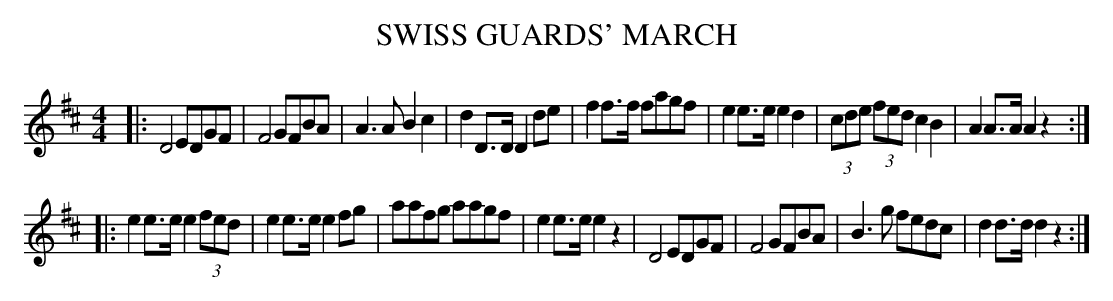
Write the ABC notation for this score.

X:1
T: SWISS GUARDS' MARCH
M: 4/4
L: 1/8
K: D
|:\
D4 EDGF | F4 GFBA | A3A B2c2 | d2D>D D2de |\
f2f>f fagf | e2e>e e2d2 | (3cde (3fed c2B2 | A2A>A A2z2 :|
|:\
e2e>e e2(3fed | e2e>e e2fg | aafg aagf | e2e>e e2z2 |\
D4 EDGF | F4 GFBA | B3g fedc | d2d>d d2z2 :|
